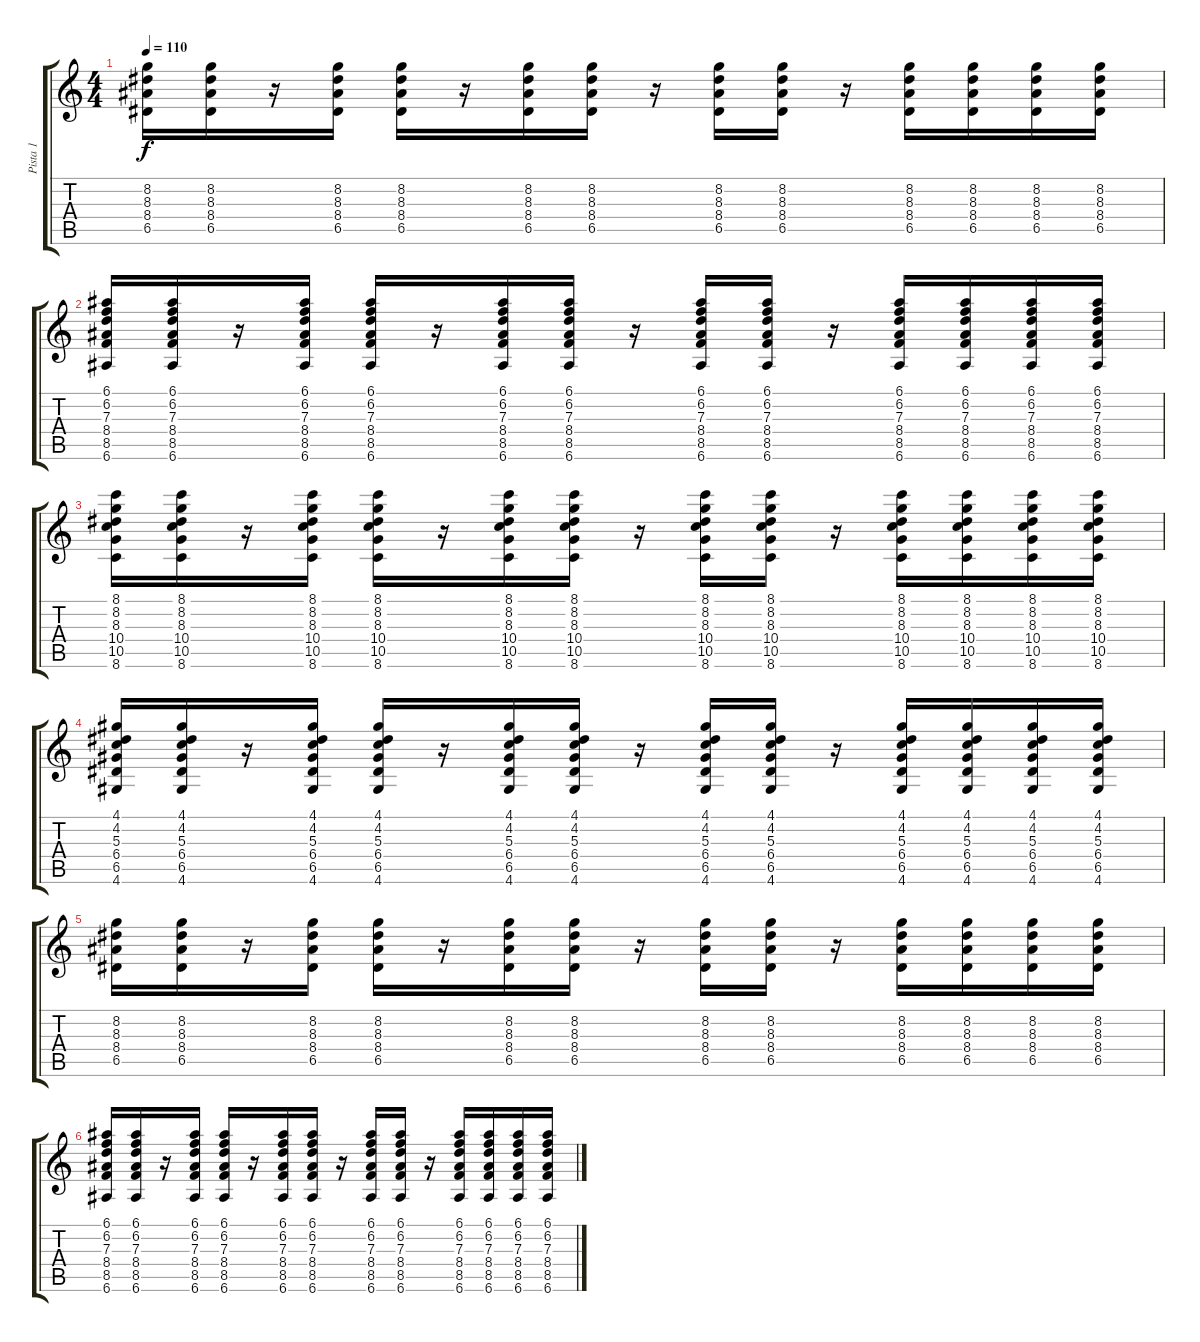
\track ("Pista 1" "Pista 1") {instrument overdrivenguitar}
\staff {score tabs}
\tuning (E4 B3 G3 D3 A2 E2) {hide}
\ts (4 4)
\tempo 110
\clef g2
\ks c
(8.2 8.3 8.4 6.5).16{dy f} (8.2 8.3 8.4 6.5).16 r.16 (8.2 8.3 8.4 6.5).16 (8.2 8.3 8.4 6.5).16 r.16 (8.2 8.3 8.4 6.5).16 (8.2 8.3 8.4 6.5).16 r.16 (8.2 8.3 8.4 6.5).16 (8.2 8.3 8.4 6.5).16 r.16 (8.2 8.3 8.4 6.5).16 (8.2 8.3 8.4 6.5).16 (8.2 8.3 8.4 6.5).16 (8.2 8.3 8.4 6.5).16 |
(6.1 6.2 7.3 8.4 8.5 6.6).16 (6.1 6.2 7.3 8.4 8.5 6.6).16 r.16 (6.1 6.2 7.3 8.4 8.5 6.6).16 (6.1 6.2 7.3 8.4 8.5 6.6).16 r.16 (6.1 6.2 7.3 8.4 8.5 6.6).16 (6.1 6.2 7.3 8.4 8.5 6.6).16 r.16 (6.1 6.2 7.3 8.4 8.5 6.6).16 (6.1 6.2 7.3 8.4 8.5 6.6).16 r.16 (6.1 6.2 7.3 8.4 8.5 6.6).16 (6.1 6.2 7.3 8.4 8.5 6.6).16 (6.1 6.2 7.3 8.4 8.5 6.6).16 (6.1 6.2 7.3 8.4 8.5 6.6).16 |
(8.1 8.2 8.3 10.4 10.5 8.6).16 (8.1 8.2 8.3 10.4 10.5 8.6).16 r.16 (8.1 8.2 8.3 10.4 10.5 8.6).16 (8.1 8.2 8.3 10.4 10.5 8.6).16 r.16 (8.1 8.2 8.3 10.4 10.5 8.6).16 (8.1 8.2 8.3 10.4 10.5 8.6).16 r.16 (8.1 8.2 8.3 10.4 10.5 8.6).16 (8.1 8.2 8.3 10.4 10.5 8.6).16 r.16 (8.1 8.2 8.3 10.4 10.5 8.6).16 (8.1 8.2 8.3 10.4 10.5 8.6).16 (8.1 8.2 8.3 10.4 10.5 8.6).16 (8.1 8.2 8.3 10.4 10.5 8.6).16 |
(4.1 4.2 5.3 6.4 6.5 4.6).16 (4.1 4.2 5.3 6.4 6.5 4.6).16 r.16 (4.1 4.2 5.3 6.4 6.5 4.6).16 (4.1 4.2 5.3 6.4 6.5 4.6).16 r.16 (4.1 4.2 5.3 6.4 6.5 4.6).16 (4.1 4.2 5.3 6.4 6.5 4.6).16 r.16 (4.1 4.2 5.3 6.4 6.5 4.6).16 (4.1 4.2 5.3 6.4 6.5 4.6).16 r.16 (4.1 4.2 5.3 6.4 6.5 4.6).16 (4.1 4.2 5.3 6.4 6.5 4.6).16 (4.1 4.2 5.3 6.4 6.5 4.6).16 (4.1 4.2 5.3 6.4 6.5 4.6).16 |
(8.2 8.3 8.4 6.5).16 (8.2 8.3 8.4 6.5).16 r.16 (8.2 8.3 8.4 6.5).16 (8.2 8.3 8.4 6.5).16 r.16 (8.2 8.3 8.4 6.5).16 (8.2 8.3 8.4 6.5).16 r.16 (8.2 8.3 8.4 6.5).16 (8.2 8.3 8.4 6.5).16 r.16 (8.2 8.3 8.4 6.5).16 (8.2 8.3 8.4 6.5).16 (8.2 8.3 8.4 6.5).16 (8.2 8.3 8.4 6.5).16 |
(6.1 6.2 7.3 8.4 8.5 6.6).16 (6.1 6.2 7.3 8.4 8.5 6.6).16 r.16 (6.1 6.2 7.3 8.4 8.5 6.6).16 (6.1 6.2 7.3 8.4 8.5 6.6).16 r.16 (6.1 6.2 7.3 8.4 8.5 6.6).16 (6.1 6.2 7.3 8.4 8.5 6.6).16 r.16 (6.1 6.2 7.3 8.4 8.5 6.6).16 (6.1 6.2 7.3 8.4 8.5 6.6).16 r.16 (6.1 6.2 7.3 8.4 8.5 6.6).16 (6.1 6.2 7.3 8.4 8.5 6.6).16 (6.1 6.2 7.3 8.4 8.5 6.6).16 (6.1 6.2 7.3 8.4 8.5 6.6).16
